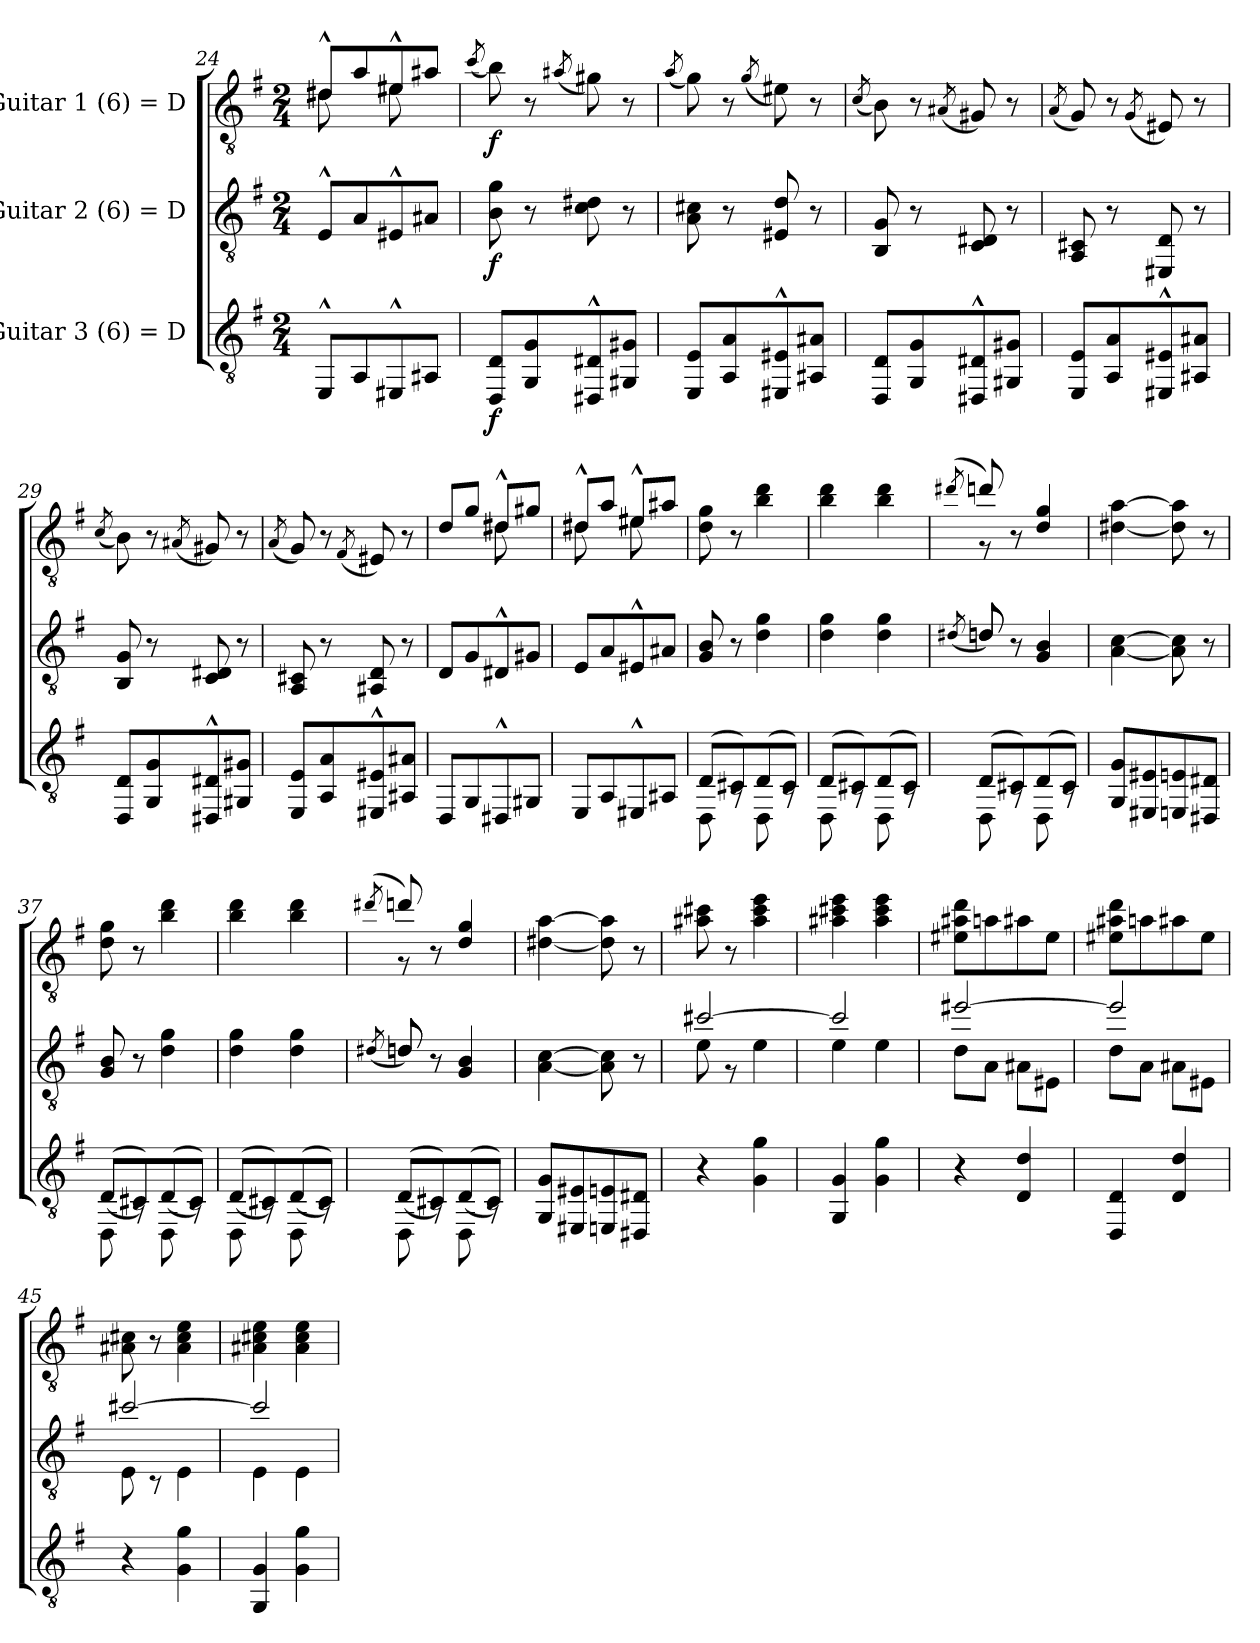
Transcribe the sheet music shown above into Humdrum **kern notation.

**kern	**dynam	**kern	**dynam	**kern	**dynam
*part3	*part3	*part2	*part2	*part1	*part1
*staff3	*staff3	*staff2	*staff2	*staff1	*staff1
*I"Guitar 3 (6) = D	*	*I"Guitar 2 (6) = D	*	*I"Guitar 1 (6) = D	*
*clefGv2	*	*clefGv2	*	*clefGv2	*
*k[f#]	*	*k[f#]	*	*k[f#]	*
*M2/4	*	*M2/4	*	*M2/4	*
=24	=24	=24	=24	=24	=24
*	*	*	*	*^	*
8EE^^/L	.	8E^^/L	.	8d#X^^/L	8d#\	.
8AA/	.	8A/	.	8a/	8ryy	.
8EE#X^^/	.	8E#X^^/	.	8e#X^^/	8e#\	.
8AA#X/J	.	8A#X/J	.	8a#X/J	8ryy	.
*	*	*	*	*v	*v	*
!!LO:PB:g=z
=25	=25	=25	=25	=25	=25
.	.	.	.	(>8qcc/	.
!	!LO:DY:b	!	!LO:DY:b	!	!LO:DY:b
8DD/ 8D/L	f	8B\ 8g\	f	8b\)	f
8GG/ 8G/	.	8r	.	8r	.
.	.	.	.	(>8qa#X/	.
8DD#X/^^ 8D#X/^^	.	8c\ 8d#X\	.	8g#X\)	.
8GG#X/ 8G#X/J	.	8r	.	8r	.
=26	=26	=26	=26	=26	=26
.	.	.	.	(>8qa/	.
8EE/ 8E/L	.	8A\ 8c#X\	.	8g\)	.
8AA/ 8A/	.	8r	.	8r	.
.	.	.	.	(>8qg/	.
8EE#X/^^ 8E#X/^^	.	8E#X/ 8d/	.	8e#X\)	.
8AA#X/ 8A#X/J	.	8r	.	8r	.
=27	=27	=27	=27	=27	=27
.	.	.	.	(>8qc/	.
8DD/ 8D/L	.	8BB/ 8G/	.	8B\)	.
8GG/ 8G/	.	8r	.	8r	.
.	.	.	.	(>8qA#X/	.
8DD#X/^^ 8D#X/^^	.	8C/ 8D#X/	.	8G#X/)	.
8GG#X/ 8G#X/J	.	8r	.	8r	.
=28	=28	=28	=28	=28	=28
.	.	.	.	(>8qA/	.
8EE/ 8E/L	.	8AA/ 8C#X/	.	8G/)	.
8AA/ 8A/	.	8r	.	8r	.
.	.	.	.	(>8qG/	.
8EE#X/^^ 8E#X/^^	.	8EE#X/ 8D/	.	8E#X/)	.
8AA#X/ 8A#X/J	.	8r	.	8r	.
=29	=29	=29	=29	=29	=29
.	.	.	.	(>8qc/	.
8DD/ 8D/L	.	8BB/ 8G/	.	8B\)	.
8GG/ 8G/	.	8r	.	8r	.
.	.	.	.	(>8qA#X/	.
8DD#X/^^ 8D#X/^^	.	8C/ 8D#X/	.	8G#X/)	.
8GG#X/ 8G#X/J	.	8r	.	8r	.
!!LO:LB:g=z
=30	=30	=30	=30	=30	=30
.	.	.	.	(>8qA/	.
8EE/ 8E/L	.	8AA/ 8C#X/	.	8G/)	.
8AA/ 8A/	.	8r	.	8r	.
.	.	.	.	(>8qF#/	.
8EE#X/^^ 8E#X/^^	.	8AA#X/ 8D/	.	8E#X/)	.
8AA#X/ 8A#X/J	.	8r	.	8r	.
=31	=31	=31	=31	=31	=31
*	*	*	*	*^	*
8DD/L	.	8D/L	.	8d/L	4ryy	.
8GG/	.	8G/	.	8g/J	.	.
8DD#X^^/	.	8D#X^^/	.	8d#X^^/L	8d#\	.
8GG#X/J	.	8G#X/J	.	8g#X/J	8ryy	.
=32	=32	=32	=32	=32	=32	=32
8EE/L	.	8E/L	.	8d#X^^/L	8d#\	.
8AA/	.	8A/	.	8a/J	8ryy	.
8EE#X^^/	.	8E#X^^/	.	8e#X^^/L	8e#\	.
8AA#X/J	.	8A#X/J	.	8a#X/J	8ryy	.
*	*	*	*	*v	*v	*
=33	=33	=33	=33	=33	=33
*^	*	*	*	*	*
(8D/L	8DD\	.	8G/ 8B/	.	8d\ 8g\	.
8C#X/)	8rAA	.	8r	.	8r	.
(8D/	8DD\	.	4d\ 4g\	.	4b\ 4dd\	.
8C#/J)	8rAA	.	.	.	.	.
=34	=34	=34	=34	=34	=34	=34
(8D/L	8DD\	.	4d\ 4g\	.	4b\ 4dd\	.
8C#X/)	8rAA	.	.	.	.	.
(8D/	8DD\	.	4d\ 4g\	.	4b\ 4dd\	.
8C#/J)	8rAA	.	.	.	.	.
=35	=35	=35	=35	=35	=35	=35
*	*	*	*^	*	*	*
.	.	.	.	(8qd#X/	.	(>8qdd#X/	.
*	*	*	*	*	*	*^	*
(8D/L	8DD\	.	8d/	8dn/)	.	8ddn/)	8r	.
8C#X/)	8rAA	.	8r	4.ryy	.	8r	4.ryy	.
(8D/	8DD\	.	4G/ 4B/	.	.	4d/ 4g/	.	.
8C#/J)	8rAA	.	.	.	.	.	.	.
*v	*v	*	*	*	*	*v	*v	*
*	*	*v	*v	*	*	*
!!LO:LB:g=z
=36	=36	=36	=36	=36	=36
8GG/ 8G/L	.	[4A\ [4c\	.	[4d#X\ [4a\	.
8EE#X/ 8E#X/	.	.	.	.	.
8EEn/ 8En/	.	8A\] 8c\]	.	8d#\] 8a\]	.
8DD#X/ 8D#X/J	.	8r	.	8r	.
=37	=37	=37	=37	=37	=37
*^	*	*	*	*	*
((8D/L	8DD\	.	8G/ 8B/	.	8d\ 8g\	.
8C#X/))	8rAA	.	8r	.	8r	.
((8D/	8DD\	.	4d\ 4g\	.	4b\ 4dd\	.
8C#/J))	8rAA	.	.	.	.	.
=38	=38	=38	=38	=38	=38	=38
((8D/L	8DD\	.	4d\ 4g\	.	4b\ 4dd\	.
8C#X/))	8rAA	.	.	.	.	.
((8D/	8DD\	.	4d\ 4g\	.	4b\ 4dd\	.
8C#/J))	8rAA	.	.	.	.	.
=39	=39	=39	=39	=39	=39	=39
*	*	*	*^	*	*	*
.	.	.	.	(8qd#X/	.	(>8qdd#X/	.
*	*	*	*	*	*	*^	*
((8D/L	8DD\	.	8d/	8dn/)	.	8ddn/)	8r	.
8C#X/))	8rAA	.	8r	4.ryy	.	8r	4.ryy	.
((8D/	8DD\	.	4G/ 4B/	.	.	4d/ 4g/	.	.
8C#/J))	8rAA	.	.	.	.	.	.	.
*v	*v	*	*	*	*	*v	*v	*
*	*	*v	*v	*	*	*
=40	=40	=40	=40	=40	=40
8GG/ 8G/L	.	[4A\ [4c\	.	[4d#X\ [4a\	.
8EE#X/ 8E#X/	.	.	.	.	.
8EEn/ 8En/	.	8A\] 8c\]	.	8d#\] 8a\]	.
8DD#X/ 8D#X/J	.	8r	.	8r	.
=41	=41	=41	=41	=41	=41
*	*	*^	*	*	*
4r	.	[2cc#X/	8e\	.	8a#X\ 8cc#X\	.
.	.	.	8r	.	8r	.
4G\ 4g\	.	.	4e\	.	4a#\ 4cc#\ 4ee\	.
=42	=42	=42	=42	=42	=42	=42
4GG/ 4G/	.	2cc#/]	4e\	.	4a#X\ 4cc#X\ 4ee\	.
4G\ 4g\	.	.	4e\	.	4a#\ 4cc#\ 4ee\	.
!!LO:LB:g=z
=43	=43	=43	=43	=43	=43	=43
4r	.	[2ee#X/	8d\L	.	8e#X\ 8a#X\ 8dd\L	.
.	.	.	8A\J	.	8an\	.
4D/ 4d/	.	.	8A#X\L	.	8a#X\	.
.	.	.	8E#X\J	.	8e#\J	.
=44	=44	=44	=44	=44	=44	=44
4DD/ 4D/	.	2ee#/]	8d\L	.	8e#X\ 8a#X\ 8dd\L	.
.	.	.	8A\J	.	8an\	.
4D/ 4d/	.	.	8A#X\L	.	8a#X\	.
.	.	.	8E#X\J	.	8e#\J	.
=45	=45	=45	=45	=45	=45	=45
4r	.	[2cc#X/	8E\	.	8A#X\ 8c#X\	.
.	.	.	8r	.	8r	.
4G\ 4g\	.	.	4E\	.	4A#\ 4c#\ 4e\	.
=46	=46	=46	=46	=46	=46	=46
4GG/ 4G/	.	2cc#/]	4E\	.	4A#X\ 4c#X\ 4e\	.
4G\ 4g\	.	.	4E\	.	4A#\ 4c#\ 4e\	.
*	*	*v	*v	*	*	*
=	=	=	=	=	=
*-	*-	*-	*-	*-	*-
